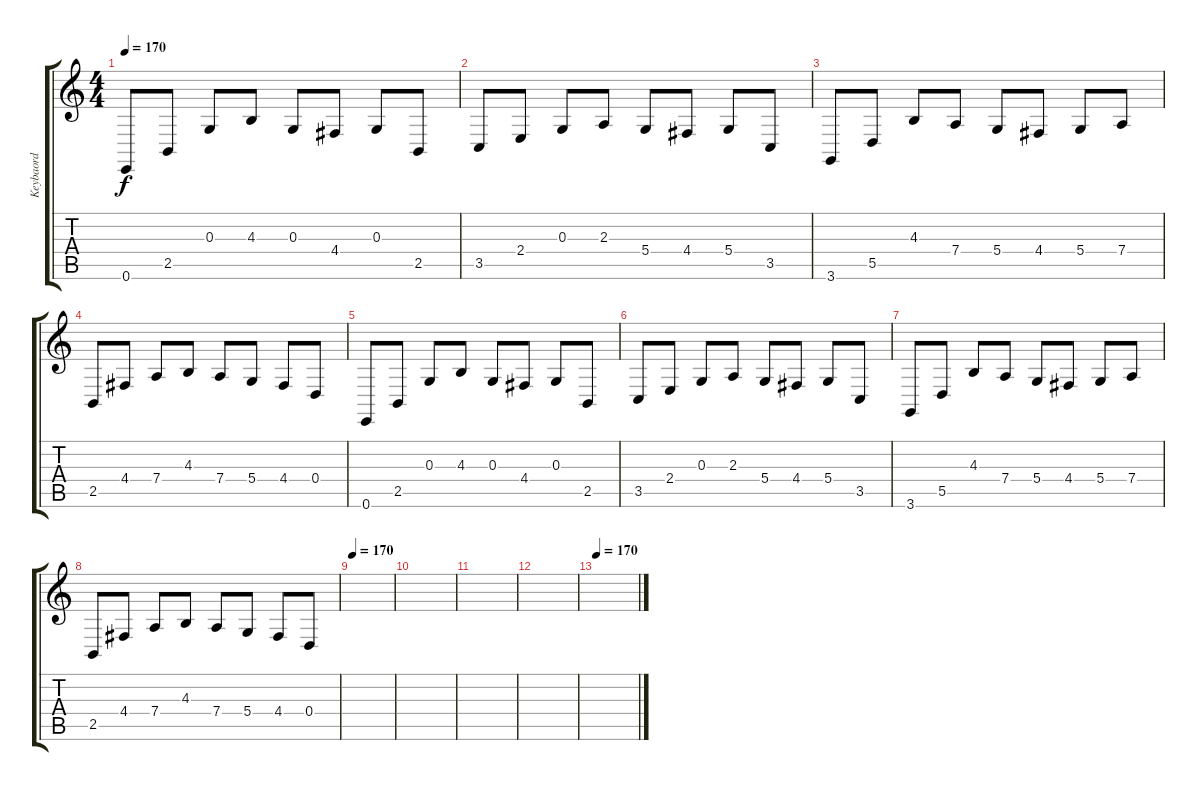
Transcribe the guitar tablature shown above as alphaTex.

\track ("Keybaord" "Keybaord") {instrument violin}
\staff {score tabs}
\tuning (E4 B3 G3 D3 A2 E2) {hide}
\ts (4 4)
\tempo 170
\clef g2
\ks c
0.6.8{dy f volume 15 instrument tremolostrings} 2.5.8 0.3.8 4.3.8 0.3.8 4.4.8 0.3.8 2.5.8 |
3.5.8 2.4.8 0.3.8 2.3.8 5.4.8 4.4.8 5.4.8 3.5.8 |
3.6.8 5.5.8 4.3.8 7.4.8 5.4.8 4.4.8 5.4.8 7.4.8 |
2.5.8 4.4.8 7.4.8 4.3.8 7.4.8 5.4.8 4.4.8 0.4.8 |
0.6.8{volume 15 instrument tremolostrings} 2.5.8 0.3.8 4.3.8 0.3.8 4.4.8 0.3.8 2.5.8 |
3.5.8 2.4.8 0.3.8 2.3.8 5.4.8 4.4.8 5.4.8 3.5.8 |
3.6.8 5.5.8 4.3.8 7.4.8 5.4.8 4.4.8 5.4.8 7.4.8 |
2.5.8 4.4.8 7.4.8 4.3.8 7.4.8 5.4.8 4.4.8 0.4.8 |
\tempo 170
|
|
|
|
\tempo 170
